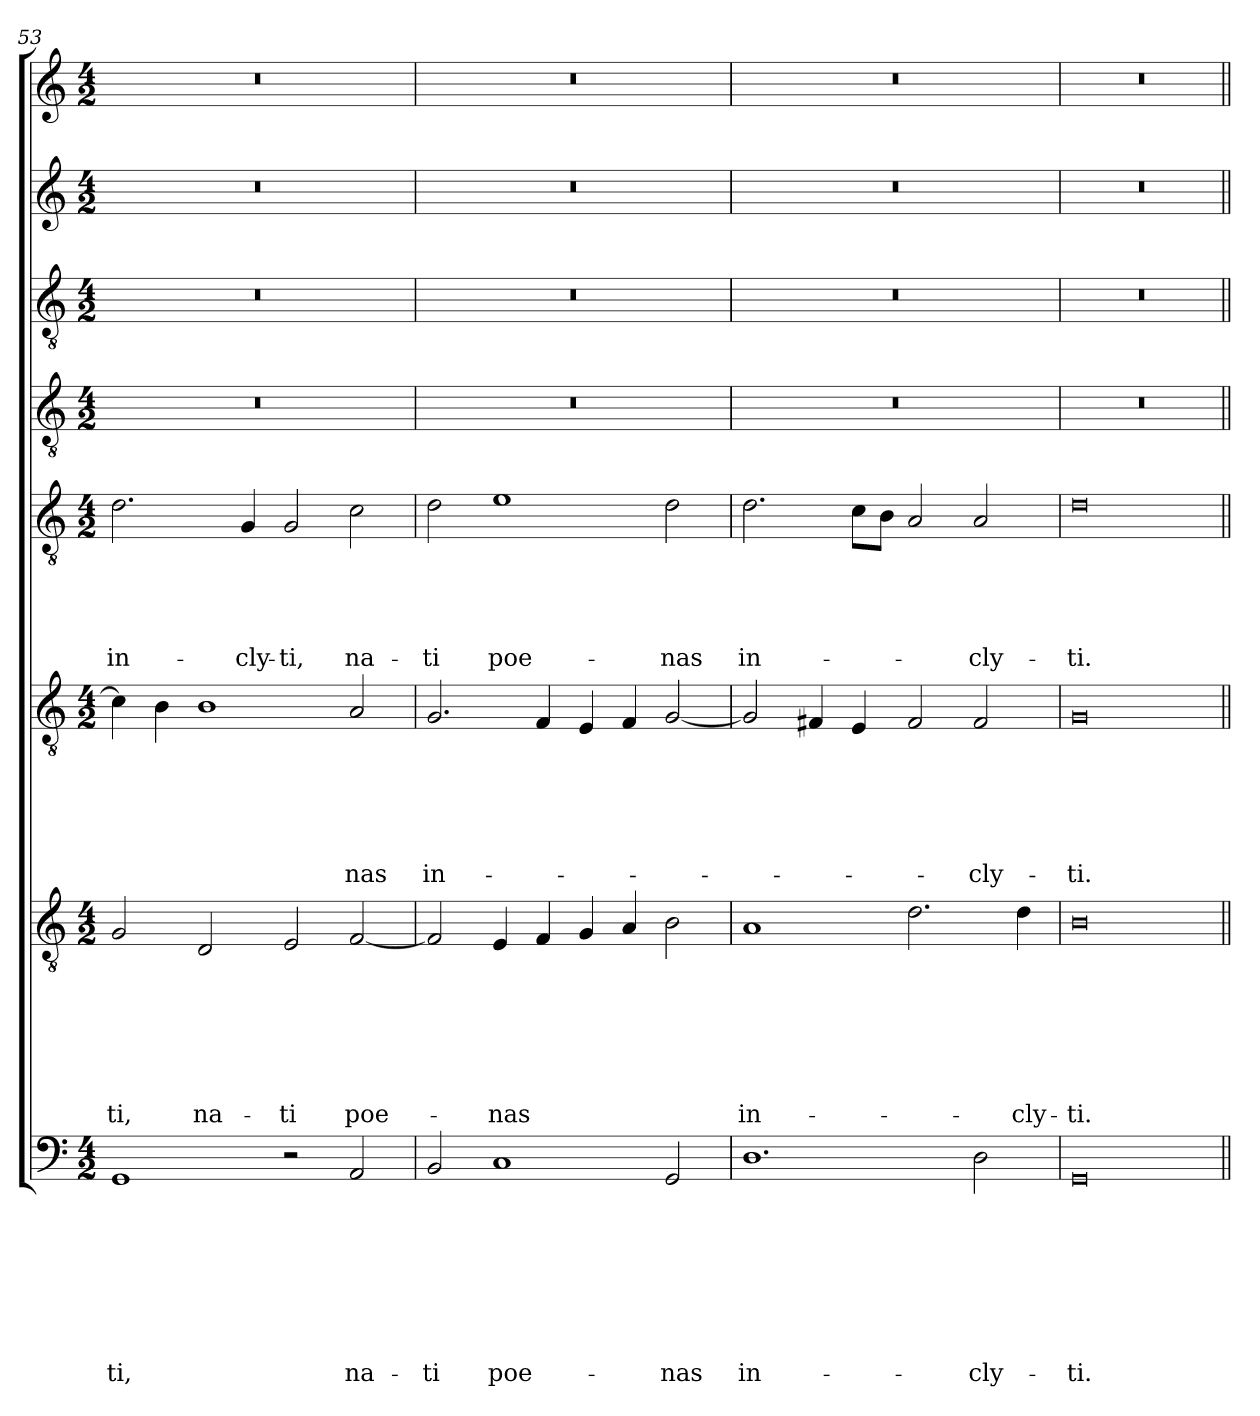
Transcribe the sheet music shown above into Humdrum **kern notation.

**kern	**text	**text	**text	**text	**text	**text	**text	**text	**kern	**text	**text	**text	**text	**text	**text	**text	**kern	**text	**text	**text	**text	**text	**text	**kern	**text	**text	**text	**text	**text	**kern	**kern	**kern	**kern
*part8	*part8	*part8	*part8	*part8	*part8	*part8	*part8	*part8	*part7	*part7	*part7	*part7	*part7	*part7	*part7	*part7	*part6	*part6	*part6	*part6	*part6	*part6	*part6	*part5	*part5	*part5	*part5	*part5	*part5	*part4	*part3	*part2	*part1
*staff8	*staff8	*staff8	*staff8	*staff8	*staff8	*staff8	*staff8	*staff8	*staff7	*staff7	*staff7	*staff7	*staff7	*staff7	*staff7	*staff7	*staff6	*staff6	*staff6	*staff6	*staff6	*staff6	*staff6	*staff5	*staff5	*staff5	*staff5	*staff5	*staff5	*staff4	*staff3	*staff2	*staff1
*clefF4	*	*	*	*	*	*	*	*	*clefGv2	*	*	*	*	*	*	*	*clefGv2	*	*	*	*	*	*	*clefGv2	*	*	*	*	*	*clefGv2	*clefGv2	*clefG2	*clefG2
*k[]	*	*	*	*	*	*	*	*	*k[]	*	*	*	*	*	*	*	*k[]	*	*	*	*	*	*	*k[]	*	*	*	*	*	*k[]	*k[]	*k[]	*k[]
*a:	*	*	*	*	*	*	*	*	*a:	*	*	*	*	*	*	*	*a:	*	*	*	*	*	*	*a:	*	*	*	*	*	*a:	*a:	*a:	*a:
*M4/2	*	*	*	*	*	*	*	*	*M4/2	*	*	*	*	*	*	*	*M4/2	*	*	*	*	*	*	*M4/2	*	*	*	*	*	*M4/2	*M4/2	*M4/2	*M4/2
=53	=53	=53	=53	=53	=53	=53	=53	=53	=53	=53	=53	=53	=53	=53	=53	=53	=53	=53	=53	=53	=53	=53	=53	=53	=53	=53	=53	=53	=53	=53	=53	=53	=53
!	!	!	!	!	!	!	!	!LO:LY:b	!	!	!	!	!	!	!	!LO:LY:b	!	!	!	!	!	!	!	!	!	!	!	!	!LO:LY:b	!	!	!	!
1GG	.	.	.	.	.	.	.	-ti,	2G/	.	.	.	.	.	.	-ti,	4c\]	.	.	.	.	.	.	2.d\	.	.	.	.	in-	0r	0r	0r	0r
.	.	.	.	.	.	.	.	.	.	.	.	.	.	.	.	.	4B\	.	.	.	.	.	.	.	.	.	.	.	.	.	.	.	.
!	!	!	!	!	!	!	!	!	!	!	!	!	!	!	!	!LO:LY:b	!	!	!	!	!	!	!	!	!	!	!	!	!	!	!	!	!
.	.	.	.	.	.	.	.	.	2D/	.	.	.	.	.	.	na-	1B	.	.	.	.	.	.	.	.	.	.	.	.	.	.	.	.
!	!	!	!	!	!	!	!	!	!	!	!	!	!	!	!	!	!	!	!	!	!	!	!	!	!	!	!	!	!LO:LY:b	!	!	!	!
.	.	.	.	.	.	.	.	.	.	.	.	.	.	.	.	.	.	.	.	.	.	.	.	4G/	.	.	.	.	-cly-	.	.	.	.
!	!	!	!	!	!	!	!	!	!	!	!	!	!	!	!	!LO:LY:b	!	!	!	!	!	!	!	!	!	!	!	!	!LO:LY:b	!	!	!	!
2r	.	.	.	.	.	.	.	.	2E/	.	.	.	.	.	.	-ti	.	.	.	.	.	.	.	2G/	.	.	.	.	-ti,	.	.	.	.
!	!	!	!	!	!	!	!	!LO:LY:b	!	!	!	!	!	!	!	!LO:LY:b	!	!	!	!	!	!	!LO:LY:b	!	!	!	!	!	!LO:LY:b	!	!	!	!
2AA/	.	.	.	.	.	.	.	na-	[2F/	.	.	.	.	.	.	poe-	2A/	.	.	.	.	.	-nas	2c\	.	.	.	.	na-	.	.	.	.
=54	=54	=54	=54	=54	=54	=54	=54	=54	=54	=54	=54	=54	=54	=54	=54	=54	=54	=54	=54	=54	=54	=54	=54	=54	=54	=54	=54	=54	=54	=54	=54	=54	=54
!	!	!	!	!	!	!	!	!LO:LY:b	!	!	!	!	!	!	!	!	!	!	!	!	!	!	!LO:LY:b	!	!	!	!	!	!LO:LY:b	!	!	!	!
2BB/	.	.	.	.	.	.	.	-ti	2F/]	.	.	.	.	.	.	.	2.G/	.	.	.	.	.	in-	2d\	.	.	.	.	-ti	0r	0r	0r	0r
!	!	!	!	!	!	!	!	!LO:LY:b	!	!	!	!	!	!	!	!LO:LY:b	!	!	!	!	!	!	!	!	!	!	!	!	!LO:LY:b	!	!	!	!
1C	.	.	.	.	.	.	.	poe-	4E/	.	.	.	.	.	.	-nas	.	.	.	.	.	.	.	1e	.	.	.	.	poe-	.	.	.	.
.	.	.	.	.	.	.	.	.	4F/	.	.	.	.	.	.	.	4F/	.	.	.	.	.	.	.	.	.	.	.	.	.	.	.	.
.	.	.	.	.	.	.	.	.	4G/	.	.	.	.	.	.	.	4E/	.	.	.	.	.	.	.	.	.	.	.	.	.	.	.	.
.	.	.	.	.	.	.	.	.	4A/	.	.	.	.	.	.	.	4F/	.	.	.	.	.	.	.	.	.	.	.	.	.	.	.	.
!	!	!	!	!	!	!	!	!LO:LY:b	!	!	!	!	!	!	!	!	!	!	!	!	!	!	!	!	!	!	!	!	!LO:LY:b	!	!	!	!
2GG/	.	.	.	.	.	.	.	-nas	2B\	.	.	.	.	.	.	.	[2G/	.	.	.	.	.	.	2d\	.	.	.	.	-nas	.	.	.	.
=55	=55	=55	=55	=55	=55	=55	=55	=55	=55	=55	=55	=55	=55	=55	=55	=55	=55	=55	=55	=55	=55	=55	=55	=55	=55	=55	=55	=55	=55	=55	=55	=55	=55
!	!	!	!	!	!	!	!	!LO:LY:b	!	!	!	!	!	!	!	!LO:LY:b	!	!	!	!	!	!	!	!	!	!	!	!	!LO:LY:b	!	!	!	!
1.D	.	.	.	.	.	.	.	in-	1A	.	.	.	.	.	.	in-	2G/]	.	.	.	.	.	.	2.d\	.	.	.	.	in-	0r	0r	0r	0r
.	.	.	.	.	.	.	.	.	.	.	.	.	.	.	.	.	4F#X/	.	.	.	.	.	.	.	.	.	.	.	.	.	.	.	.
.	.	.	.	.	.	.	.	.	.	.	.	.	.	.	.	.	4E/	.	.	.	.	.	.	8c\L	.	.	.	.	.	.	.	.	.
.	.	.	.	.	.	.	.	.	.	.	.	.	.	.	.	.	.	.	.	.	.	.	.	8B\J	.	.	.	.	.	.	.	.	.
.	.	.	.	.	.	.	.	.	2.d\	.	.	.	.	.	.	.	2F#/	.	.	.	.	.	.	2A/	.	.	.	.	.	.	.	.	.
!	!	!	!	!	!	!	!	!LO:LY:b	!	!	!	!	!	!	!	!	!	!	!	!	!	!	!LO:LY:b	!	!	!	!	!	!LO:LY:b	!	!	!	!
2D\	.	.	.	.	.	.	.	-cly-	.	.	.	.	.	.	.	.	2F#/	.	.	.	.	.	-cly-	2A/	.	.	.	.	-cly-	.	.	.	.
!	!	!	!	!	!	!	!	!	!	!	!	!	!	!	!	!LO:LY:b	!	!	!	!	!	!	!	!	!	!	!	!	!	!	!	!	!
.	.	.	.	.	.	.	.	.	4d\	.	.	.	.	.	.	-cly-	.	.	.	.	.	.	.	.	.	.	.	.	.	.	.	.	.
=56	=56	=56	=56	=56	=56	=56	=56	=56	=56	=56	=56	=56	=56	=56	=56	=56	=56	=56	=56	=56	=56	=56	=56	=56	=56	=56	=56	=56	=56	=56	=56	=56	=56
!	!	!	!	!	!	!	!	!LO:LY:b	!	!	!	!	!	!	!	!LO:LY:b	!	!	!	!	!	!	!LO:LY:b	!	!	!	!	!	!LO:LY:b	!	!	!	!
0GG	.	.	.	.	.	.	.	-ti.	0B	.	.	.	.	.	.	-ti.	0G	.	.	.	.	.	-ti.	0d	.	.	.	.	-ti.	0r	0r	0r	0r
=||	=||	=||	=||	=||	=||	=||	=||	=||	=||	=||	=||	=||	=||	=||	=||	=||	=||	=||	=||	=||	=||	=||	=||	=||	=||	=||	=||	=||	=||	=||	=||	=||	=||
*-	*-	*-	*-	*-	*-	*-	*-	*-	*-	*-	*-	*-	*-	*-	*-	*-	*-	*-	*-	*-	*-	*-	*-	*-	*-	*-	*-	*-	*-	*-	*-	*-	*-
